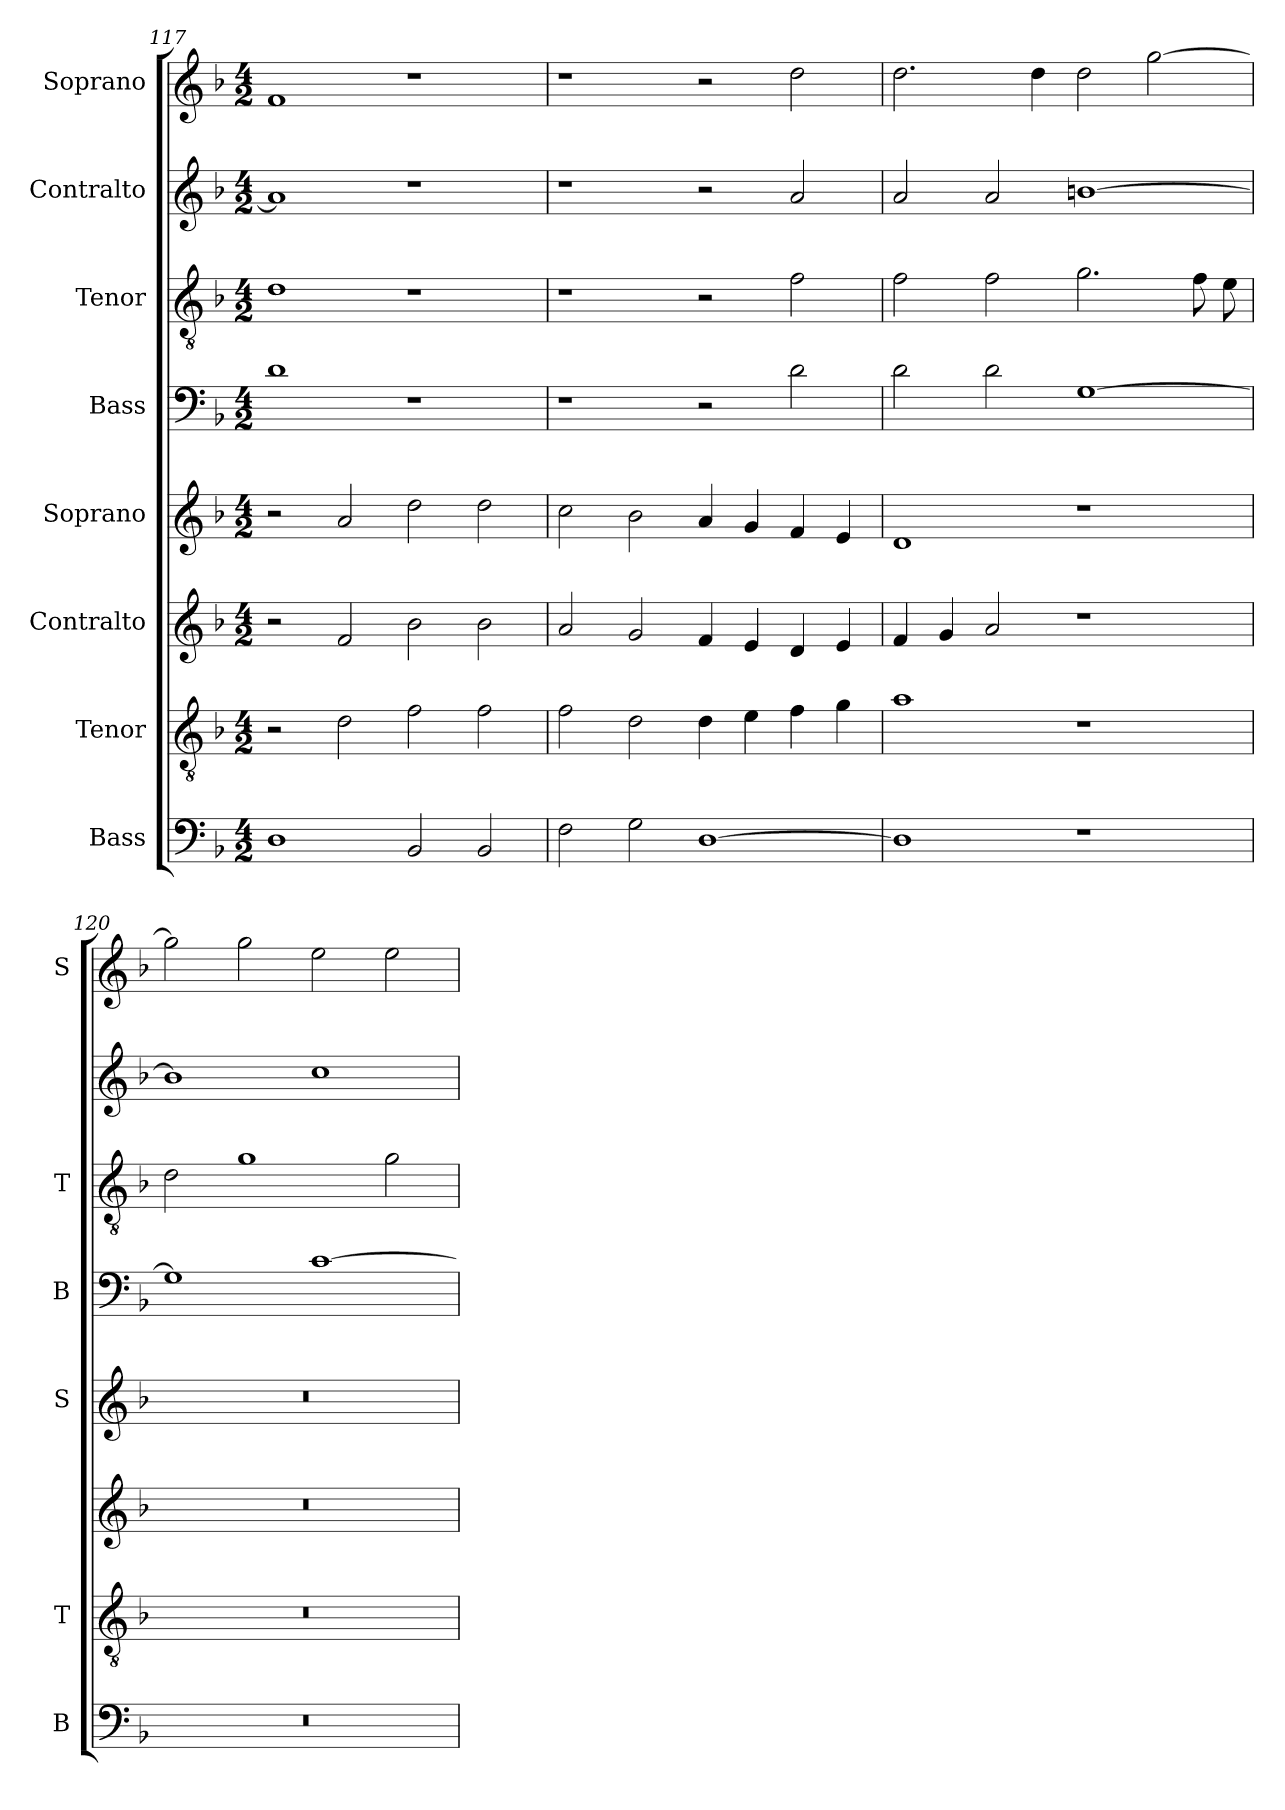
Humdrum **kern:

**kern	**kern	**kern	**kern	**kern	**kern	**kern	**kern
*part8	*part7	*part6	*part5	*part4	*part3	*part2	*part1
*staff8	*staff7	*staff6	*staff5	*staff4	*staff3	*staff2	*staff1
*I"Bass	*I"Tenor	*I"Contralto	*I"Soprano	*I"Bass	*I"Tenor	*I"Contralto	*I"Soprano
*I'B	*I'T	*	*I'S	*I'B	*I'T	*	*I'S
*clefF4	*clefGv2	*clefG2	*clefG2	*clefF4	*clefGv2	*clefG2	*clefG2
*k[b-]	*k[b-]	*k[b-]	*k[b-]	*k[b-]	*k[b-]	*k[b-]	*k[b-]
*G:dor	*G:dor	*G:dor	*G:dor	*G:dor	*G:dor	*G:dor	*G:dor
*M4/2	*M4/2	*M4/2	*M4/2	*M4/2	*M4/2	*M4/2	*M4/2
=117	=117	=117	=117	=117	=117	=117	=117
1D	2r	2r	2r	1d	1d	1a]	1f
.	2d	2f	2a	.	.	.	.
2BB-	2f	2b-	2dd	1r	1r	1r	1r
2BB-	2f	2b-	2dd	.	.	.	.
=118	=118	=118	=118	=118	=118	=118	=118
2F	2f	2a	2cc	1r	1r	1r	1r
2G	2d	2g	2b-	.	.	.	.
[1D	4d	4f	4a	2r	2r	2r	2r
.	4e	4e	4g	.	.	.	.
.	4f	4d	4f	2d	2f	2a	2dd
.	4g	4e	4e	.	.	.	.
=119	=119	=119	=119	=119	=119	=119	=119
1D]	1a	4f	1d	2d	2f	2a	2.dd
.	.	4g	.	.	.	.	.
.	.	2a	.	2d	2f	2a	.
.	.	.	.	.	.	.	4dd
1r	1r	1r	1r	[1G	2.g	[1bn	2dd
.	.	.	.	.	.	.	[2gg
.	.	.	.	.	8f	.	.
.	.	.	.	.	8e	.	.
=120	=120	=120	=120	=120	=120	=120	=120
0r	0r	0r	0r	1G]	2d	1b]	2gg]
.	.	.	.	.	1g	.	2gg
.	.	.	.	[1c	.	1cc	2ee
.	.	.	.	.	2g	.	2ee
=	=	=	=	=	=	=	=
*-	*-	*-	*-	*-	*-	*-	*-
